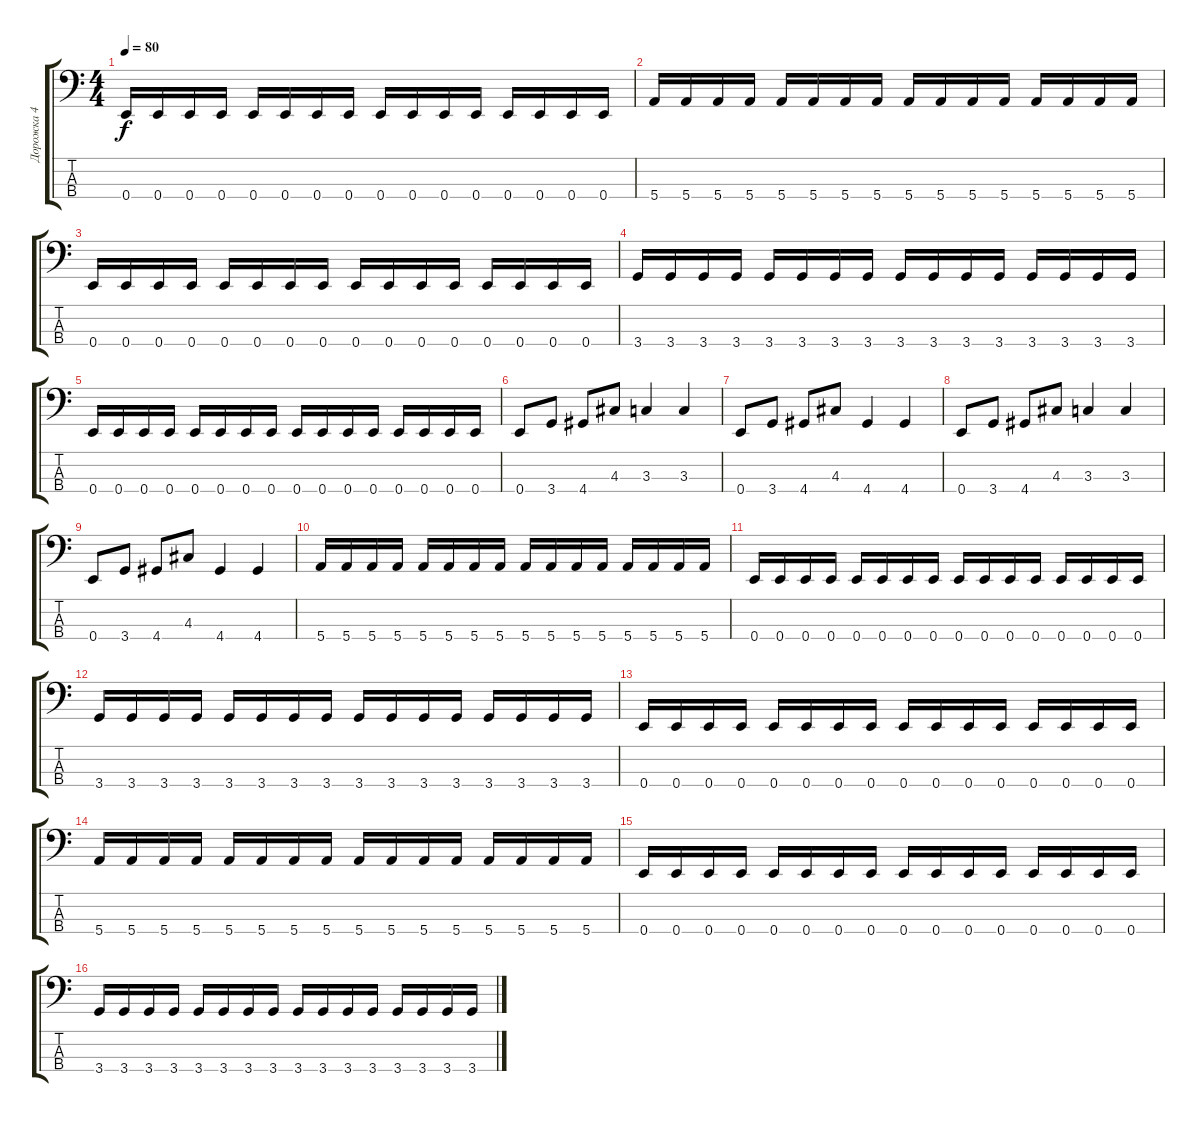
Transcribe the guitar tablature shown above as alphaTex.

\track ("Дорожка 4" "Дорожка 4") {instrument electricbassfinger}
\staff {score tabs}
\tuning (G2 D2 A1 E1) {hide}
\ts (4 4)
\tempo 80
\clef f4
\ks c
0.4.16{dy f} 0.4.16 0.4.16 0.4.16 0.4.16 0.4.16 0.4.16 0.4.16 0.4.16 0.4.16 0.4.16 0.4.16 0.4.16 0.4.16 0.4.16 0.4.16 |
5.4.16 5.4.16 5.4.16 5.4.16 5.4.16 5.4.16 5.4.16 5.4.16 5.4.16 5.4.16 5.4.16 5.4.16 5.4.16 5.4.16 5.4.16 5.4.16 |
0.4.16 0.4.16 0.4.16 0.4.16 0.4.16 0.4.16 0.4.16 0.4.16 0.4.16 0.4.16 0.4.16 0.4.16 0.4.16 0.4.16 0.4.16 0.4.16 |
3.4.16 3.4.16 3.4.16 3.4.16 3.4.16 3.4.16 3.4.16 3.4.16 3.4.16 3.4.16 3.4.16 3.4.16 3.4.16 3.4.16 3.4.16 3.4.16 |
0.4.16 0.4.16 0.4.16 0.4.16 0.4.16 0.4.16 0.4.16 0.4.16 0.4.16 0.4.16 0.4.16 0.4.16 0.4.16 0.4.16 0.4.16 0.4.16 |
0.4.8 3.4.8 4.4.8 4.3.8 3.3.4 3.3.4 |
0.4.8 3.4.8 4.4.8 4.3.8 4.4.4 4.4.4 |
0.4.8 3.4.8 4.4.8 4.3.8 3.3.4 3.3.4 |
0.4.8 3.4.8 4.4.8 4.3.8 4.4.4 4.4.4 |
5.4.16 5.4.16 5.4.16 5.4.16 5.4.16 5.4.16 5.4.16 5.4.16 5.4.16 5.4.16 5.4.16 5.4.16 5.4.16 5.4.16 5.4.16 5.4.16 |
0.4.16 0.4.16 0.4.16 0.4.16 0.4.16 0.4.16 0.4.16 0.4.16 0.4.16 0.4.16 0.4.16 0.4.16 0.4.16 0.4.16 0.4.16 0.4.16 |
3.4.16 3.4.16 3.4.16 3.4.16 3.4.16 3.4.16 3.4.16 3.4.16 3.4.16 3.4.16 3.4.16 3.4.16 3.4.16 3.4.16 3.4.16 3.4.16 |
0.4.16 0.4.16 0.4.16 0.4.16 0.4.16 0.4.16 0.4.16 0.4.16 0.4.16 0.4.16 0.4.16 0.4.16 0.4.16 0.4.16 0.4.16 0.4.16 |
5.4.16 5.4.16 5.4.16 5.4.16 5.4.16 5.4.16 5.4.16 5.4.16 5.4.16 5.4.16 5.4.16 5.4.16 5.4.16 5.4.16 5.4.16 5.4.16 |
0.4.16 0.4.16 0.4.16 0.4.16 0.4.16 0.4.16 0.4.16 0.4.16 0.4.16 0.4.16 0.4.16 0.4.16 0.4.16 0.4.16 0.4.16 0.4.16 |
3.4.16 3.4.16 3.4.16 3.4.16 3.4.16 3.4.16 3.4.16 3.4.16 3.4.16 3.4.16 3.4.16 3.4.16 3.4.16 3.4.16 3.4.16 3.4.16
